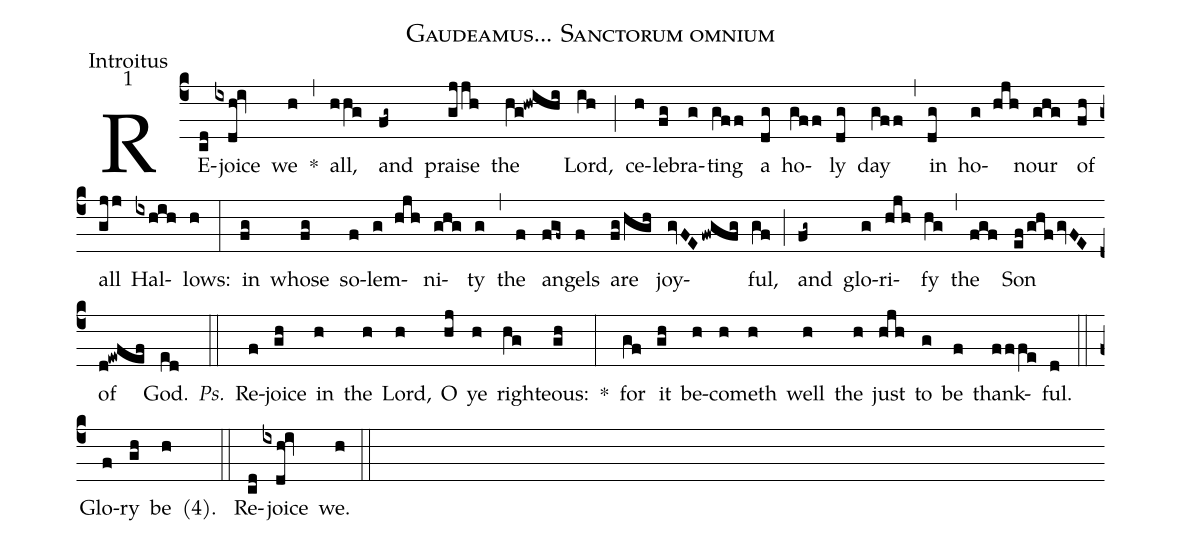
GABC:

name:Gaudeamus... Sanctorum omnium;
office-part:Introitus;
mode:1;
%%
(c4) RE(cd)joice(ixdh!iv) we(h) *(,) all,(hhg) and(fg~) praise(gjjh) the(hg!hwihi) Lord,(ih) (;) ce(h)le(fg)bra(g)ting(gff) a(dg) ho(gff)ly(dg) day(gff) (,) in(dg) ho(g hjh)nour(ghg) of(fh) all(gjj) Hal(ixhih)lows:(h) (:) in(fg) whose(fg) so(f)lem(g hjh)ni(ghg)ty(g) (,) the(f) an(fgf~)gels(f) are(fg/hgh) joy(gvFE/fwgfg)ful,(gf) (;) and(fg~) glo(g)ri(hjh)fy(hg) (,) the(fgf) Son(ef/ghf/gvFE) of(d!ewfef) God.(ed) <i>Ps.</i>(::) Re(f)joice(gh) in(h) the(h) Lord,(h) O(hj) ye(h) righ(hg)teous:(gh) *(:) for(gf) it(gh) be(h)com(h)eth(h) well(h) the(h) just(hjh) to(g) be(f) thank(fffe)ful.(d) (::) Glo(f)ry(gh) be(h) <v>(</v>4<v>)</v>.() (::) Re(cd)joice(ixdh!iv) we.(h) (::)
